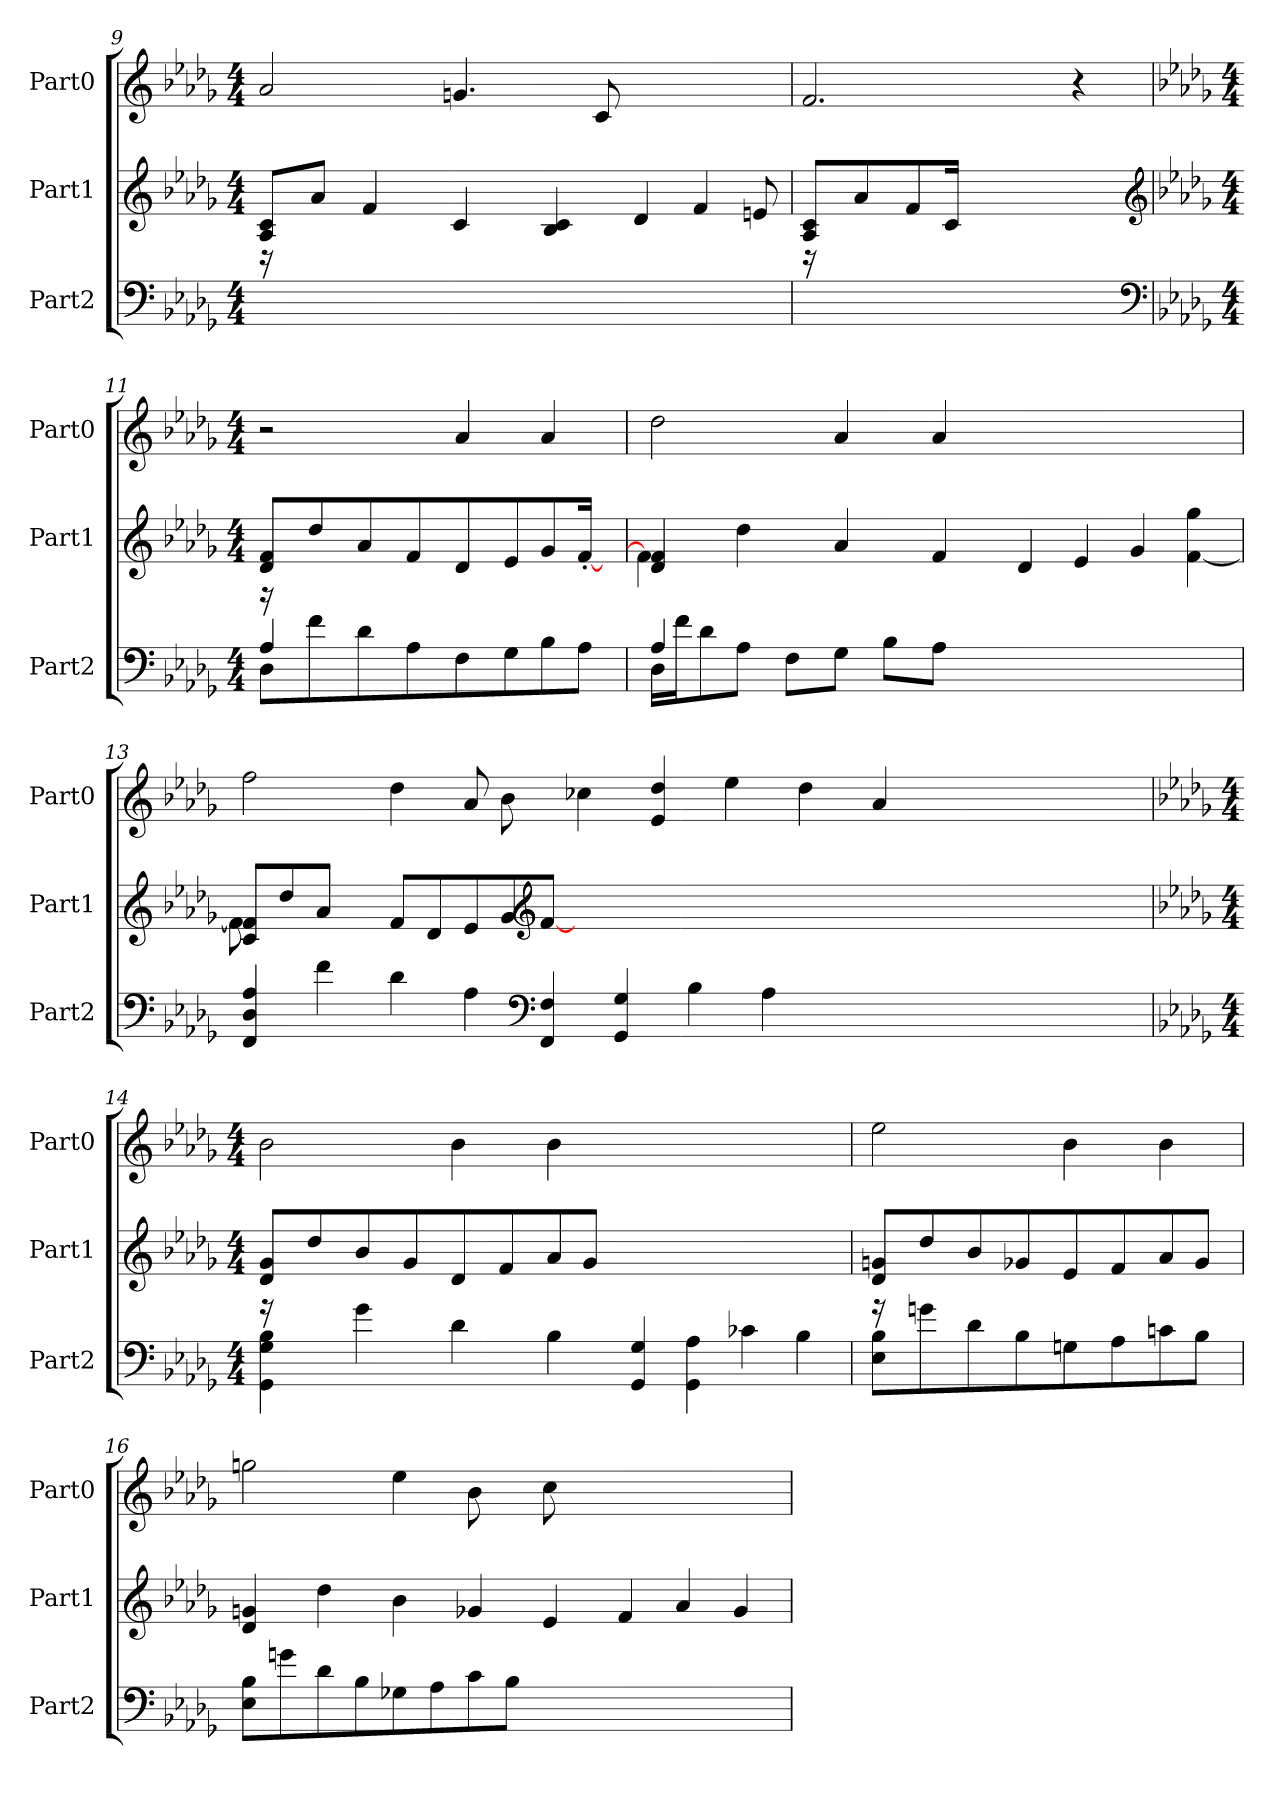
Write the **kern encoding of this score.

**kern	**kern	**kern
*part3	*part2	*part1
*staff3	*staff2	*staff1
*I"Part2	*I"Part1	*I"Part0
*I'Part2	*I'Part1	*I'Part0
*clefF4	*clefG2	*clefG2
*k[b-e-a-d-g-]	*k[b-e-a-d-g-]	*k[b-e-a-d-g-]
*M4/4	*M4/4	*M4/4
=9	=9	=9
*	*^	*
1ryy	8A- 8cL	16r	2a-
.	.	16ryy	.
.	8a-J	16ryy	.
.	.	8.ryy	.
.	4f	.	.
.	.	16ryy	.
.	.	8ryy	.
.	4c	.	4.gn
.	.	8ryy	.
.	.	8ryy	.
.	4c 4B-	.	.
.	.	8.ryy	.
.	.	.	8c
2ryy	4d-	2ryy	2ryy
.	4f	.	.
8ryy	8en	8ryy	8ryy
=10	=10	=10	=10
1ryy	8A- 8cL	16r	2.f
.	.	16ryy	.
.	8a-	16ryy	.
.	.	16ryy	.
.	8f	4ryy	.
.	16cJk	.	.
.	4ryy	.	.
.	.	2ryy	.
.	4ryy	.	.
.	.	.	4r
.	16ryy	.	.
*clefF4	*clefG2	*	*
!!LO:PB:g=z
=11	=11	=11	=11
*k[b-e-a-d-g-]	*k[b-e-a-d-g-]	*	*k[b-e-a-d-g-]
*M4/4	*M4/4	*	*M4/4
*^	*	*	*
4A-	8D-L	8d- 8fL	16r	2r
.	.	.	16ryy	.
.	8f	8dd-	16ryy	.
.	.	.	16ryy	.
16ryy	8d-	8a-	16ryy	.
16ryy	.	.	16ryy	.
16ryy	8A-	8f	16ryy	.
8ryy	.	.	8ryy	.
.	8F	8d-	.	4a-
16ryy	.	.	16ryy	.
4.ryy	8G-	8e-	4.ryy	.
.	8B-	8g-	.	4a-
.	8A-J	[16f'>Jk	.	.
.	.	16ryy	.	.
=12	=12	=12	=12	=12
4A-	16D-LL	4d- 4f	4f]	2dd-
.	16fJJ	.	.	.
.	8d-J	.	.	.
16ryy	8A-J	4dd-	16ryy	.
16ryy	.	.	16ryy	.
16ryy	8FL	.	16ryy	.
8ryy	.	.	8ryy	.
.	8G-J	4a-	.	4a-
8ryy	.	.	8ryy	.
.	8B-L	.	.	.
8ryy	.	.	8ryy	.
.	8A-J	4f	.	4a-
8.ryy	.	.	8.ryy	.
.	8ryy	.	.	.
1ryy	1ryy	4d-	1ryy	1ryy
.	.	4e-	.	.
.	.	4g-	.	.
.	.	4gg- [4f	.	.
*v	*v	*	*	*
=13	=13	=13	=13
4FF 4D- 4A-	8c 8fL	8f]	2ff
.	8dd-	8ryy	.
4f	8a-J	8ryy	.
.	8ryy	8ryy	.
4d-	8fL	8ryy	4dd-
.	8d-	8ryy	.
4A-	8e-	8ryy	8a-
.	8g-	8ryy	8b-
*clefF4	*clefG2	*	*
4FF 4F	[8fJ	8ryy	8ryy
.	4ryy	4ryy	4cc-X
4GG- 4G-	.	.	.
.	4ryy	4ryy	4e- 4dd-
4B-	.	.	.
.	4ryy	4ryy	4ee-
4A-	.	.	.
.	4ryy	4ryy	4dd-
4ryy	.	.	.
.	4ryy	4ryy	4a-
4ryy	.	.	.
.	2..ryy	2..ryy	2..ryy
4ryy	.	.	.
4ryy	.	.	.
4ryy	.	.	.
!!LO:LB:g=z
=14	=14	=14	=14
*k[b-e-a-d-g-]	*k[b-e-a-d-g-]	*	*k[b-e-a-d-g-]
*M4/4	*M4/4	*	*M4/4
4GG- 4B- 4G-	8g- 8d-L	16r	2b-
.	.	16ryy	.
.	8dd-	16ryy	.
.	.	16ryy	.
4g-	8b-	16ryy	.
.	.	16ryy	.
.	8g-	16ryy	.
.	.	8ryy	.
4d-	8d-	.	4b-
.	.	8ryy	.
.	8f	.	.
.	.	4ryy	.
4B-	8a-	.	4b-
.	8g-J	.	.
.	.	16ryy	.
4GG- 4G-	1ryy	1ryy	1ryy
4GG- 4A-	.	.	.
4c-X	.	.	.
4B-	.	.	.
=15	=15	=15	=15
8E- 8B-L	8gn 8d-L	16r	2ee-
.	.	16ryy	.
8gn	8dd-	16ryy	.
.	.	16ryy	.
8d-	8b-	16ryy	.
.	.	16ryy	.
8B-	8g-X	16ryy	.
.	.	8ryy	.
8Gn	8e-	.	4b-
.	.	8ryy	.
8A-	8f	.	.
.	.	4ryy	.
8cn	8a-	.	4b-
8B-J	8g-J	.	.
.	.	16ryy	.
*	*v	*v	*
=16	=16	=16
8E- 8B-L	4d- 4gn	2ggn
8gn	.	.
8d-	4dd-	.
8B-	.	.
8G-X	4b-	4ee-
8A-	.	.
8c	4g-X	8b-
8B-J	.	8ryy
8ryy	4e-	8cc
2..ryy	.	2..ryy
.	4f	.
.	4a-	.
.	4g-	.
=	=	=
*-	*-	*-
